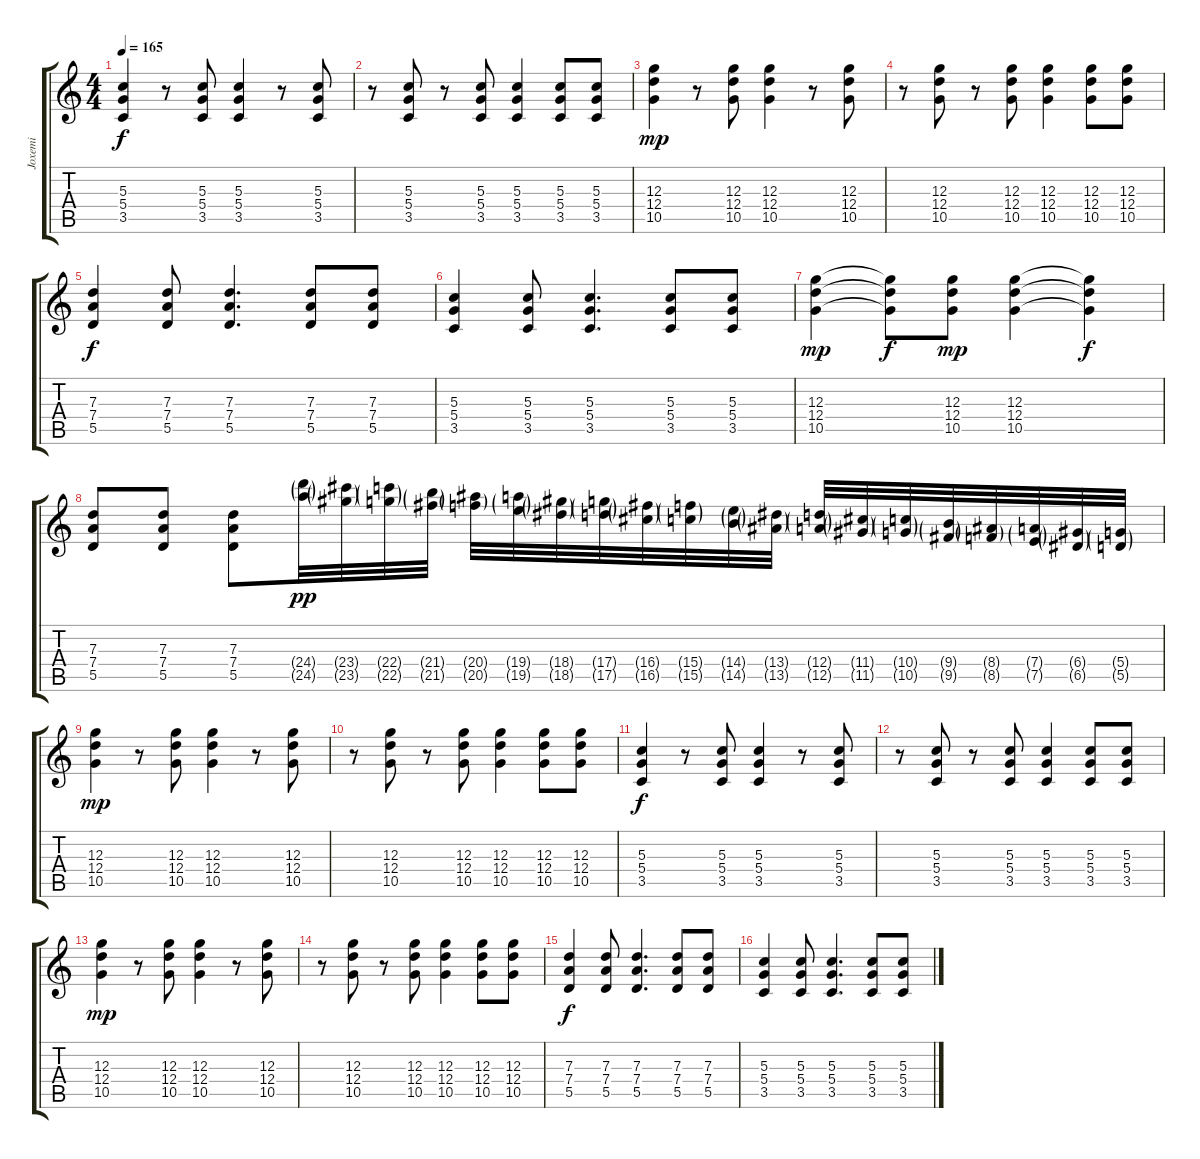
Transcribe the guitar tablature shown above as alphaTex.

\track ("Joxemi" "Joxemi") {instrument distortionguitar}
\staff {score tabs}
\tuning (E4 B3 G3 D3 A2 E2) {hide}
\ts (4 4)
\tempo 165
\clef g2
\ks c
(5.3 5.4 3.5).4{dy f} r.8 (5.3 5.4 3.5).8 (5.3 5.4 3.5).4 r.8 (5.3 5.4 3.5).8 |
r.8 (5.3 5.4 3.5).8 r.8 (5.3 5.4 3.5).8 (5.3 5.4 3.5).4 (5.3 5.4 3.5).8 (5.3 5.4 3.5).8 |
(12.3 12.4 10.5).4{dy mp} r.8 (12.3 12.4 10.5).8 (12.3 12.4 10.5).4 r.8 (12.3 12.4 10.5).8 |
r.8 (12.3 12.4 10.5).8 r.8 (12.3 12.4 10.5).8 (12.3 12.4 10.5).4 (12.3 12.4 10.5).8 (12.3 12.4 10.5).8 |
(7.3 7.4 5.5).4{dy f} (7.3 7.4 5.5).8 (7.3 7.4 5.5).4{d} (7.3 7.4 5.5).8 (7.3 7.4 5.5).8 |
(5.3 5.4 3.5).4 (5.3 5.4 3.5).8 (5.3 5.4 3.5).4{d} (5.3 5.4 3.5).8 (5.3 5.4 3.5).8 |
(12.3 12.4 10.5).4{dy mp} (12.3{t} 12.4{t} 10.5{t}).8{dy f} (12.3 12.4 10.5).8{dy mp} (12.3 12.4 10.5).4 (12.3{t} 12.4{t} 10.5{t}).4{dy f} |
(7.3 7.4 5.5).8 (7.3 7.4 5.5).8 (7.3 7.4 5.5).8 (24.4{g} 24.5{g}).32{dy pp} (23.4{g} 23.5{g}).32 (22.4{g} 22.5{g}).32 (21.4{g} 21.5{g}).32 (20.4{g} 20.5{g}).32 (19.4{g} 19.5{g}).32 (18.4{g} 18.5{g}).32 (17.4{g} 17.5{g}).32 (16.4{g} 16.5{g}).32 (15.4{g} 15.5{g}).32 (14.4{g} 14.5{g}).32 (13.4{g} 13.5{g}).32 (12.4{g} 12.5{g}).32 (11.4{g} 11.5{g}).32 (10.4{g} 10.5{g}).32 (9.4{g} 9.5{g}).32 (8.4{g} 8.5{g}).32 (7.4{g} 7.5{g}).32 (6.4{g} 6.5{g}).32 (5.4{g} 5.5{g}).32 |
(12.3 12.4 10.5).4{dy mp} r.8 (12.3 12.4 10.5).8 (12.3 12.4 10.5).4 r.8 (12.3 12.4 10.5).8 |
r.8 (12.3 12.4 10.5).8 r.8 (12.3 12.4 10.5).8 (12.3 12.4 10.5).4 (12.3 12.4 10.5).8 (12.3 12.4 10.5).8 |
(5.3 5.4 3.5).4{dy f} r.8 (5.3 5.4 3.5).8 (5.3 5.4 3.5).4 r.8 (5.3 5.4 3.5).8 |
r.8 (5.3 5.4 3.5).8 r.8 (5.3 5.4 3.5).8 (5.3 5.4 3.5).4 (5.3 5.4 3.5).8 (5.3 5.4 3.5).8 |
(12.3 12.4 10.5).4{dy mp} r.8 (12.3 12.4 10.5).8 (12.3 12.4 10.5).4 r.8 (12.3 12.4 10.5).8 |
r.8 (12.3 12.4 10.5).8 r.8 (12.3 12.4 10.5).8 (12.3 12.4 10.5).4 (12.3 12.4 10.5).8 (12.3 12.4 10.5).8 |
(7.3 7.4 5.5).4{dy f} (7.3 7.4 5.5).8 (7.3 7.4 5.5).4{d} (7.3 7.4 5.5).8 (7.3 7.4 5.5).8 |
(5.3 5.4 3.5).4 (5.3 5.4 3.5).8 (5.3 5.4 3.5).4{d} (5.3 5.4 3.5).8 (5.3 5.4 3.5).8
